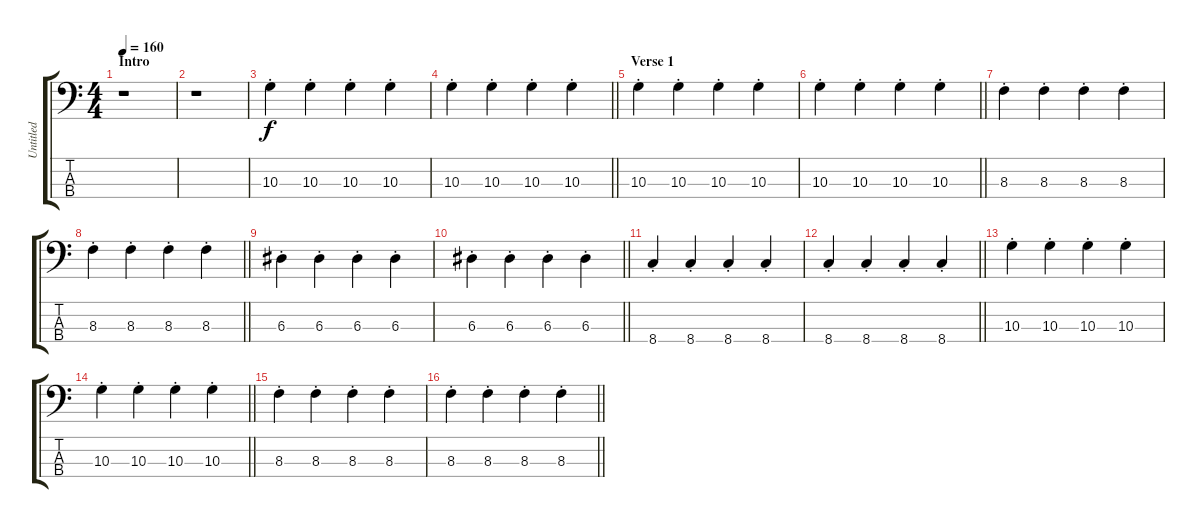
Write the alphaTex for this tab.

\track ("Untitled" "Untitled") {instrument electricbassfinger}
\staff {score tabs}
\tuning (G2 D2 A1 E1) {hide}
\ts (4 4)
\section ("" "Intro")
\tempo 160
\clef f4
\ks c
r.1{dy f instrument electricbassfinger} |
r.1 |
10.3{st}.4 10.3{st}.4 10.3{st}.4 10.3{st}.4 |
\barLineRight lightlight
10.3{st}.4 10.3{st}.4 10.3{st}.4 10.3{st}.4 |
\section ("" "Verse 1")
10.3{st}.4 10.3{st}.4 10.3{st}.4 10.3{st}.4 |
\barLineRight lightlight
10.3{st}.4 10.3{st}.4 10.3{st}.4 10.3{st}.4 |
8.3{st}.4 8.3{st}.4 8.3{st}.4 8.3{st}.4 |
\barLineRight lightlight
8.3{st}.4 8.3{st}.4 8.3{st}.4 8.3{st}.4 |
6.3{st}.4 6.3{st}.4 6.3{st}.4 6.3{st}.4 |
\barLineRight lightlight
6.3{st}.4 6.3{st}.4 6.3{st}.4 6.3{st}.4 |
8.4{st}.4 8.4{st}.4 8.4{st}.4 8.4{st}.4 |
\barLineRight lightlight
8.4{st}.4 8.4{st}.4 8.4{st}.4 8.4{st}.4 |
10.3{st}.4 10.3{st}.4 10.3{st}.4 10.3{st}.4 |
\barLineRight lightlight
10.3{st}.4 10.3{st}.4 10.3{st}.4 10.3{st}.4 |
8.3{st}.4 8.3{st}.4 8.3{st}.4 8.3{st}.4 |
\barLineRight lightlight
8.3{st}.4 8.3{st}.4 8.3{st}.4 8.3{st}.4
